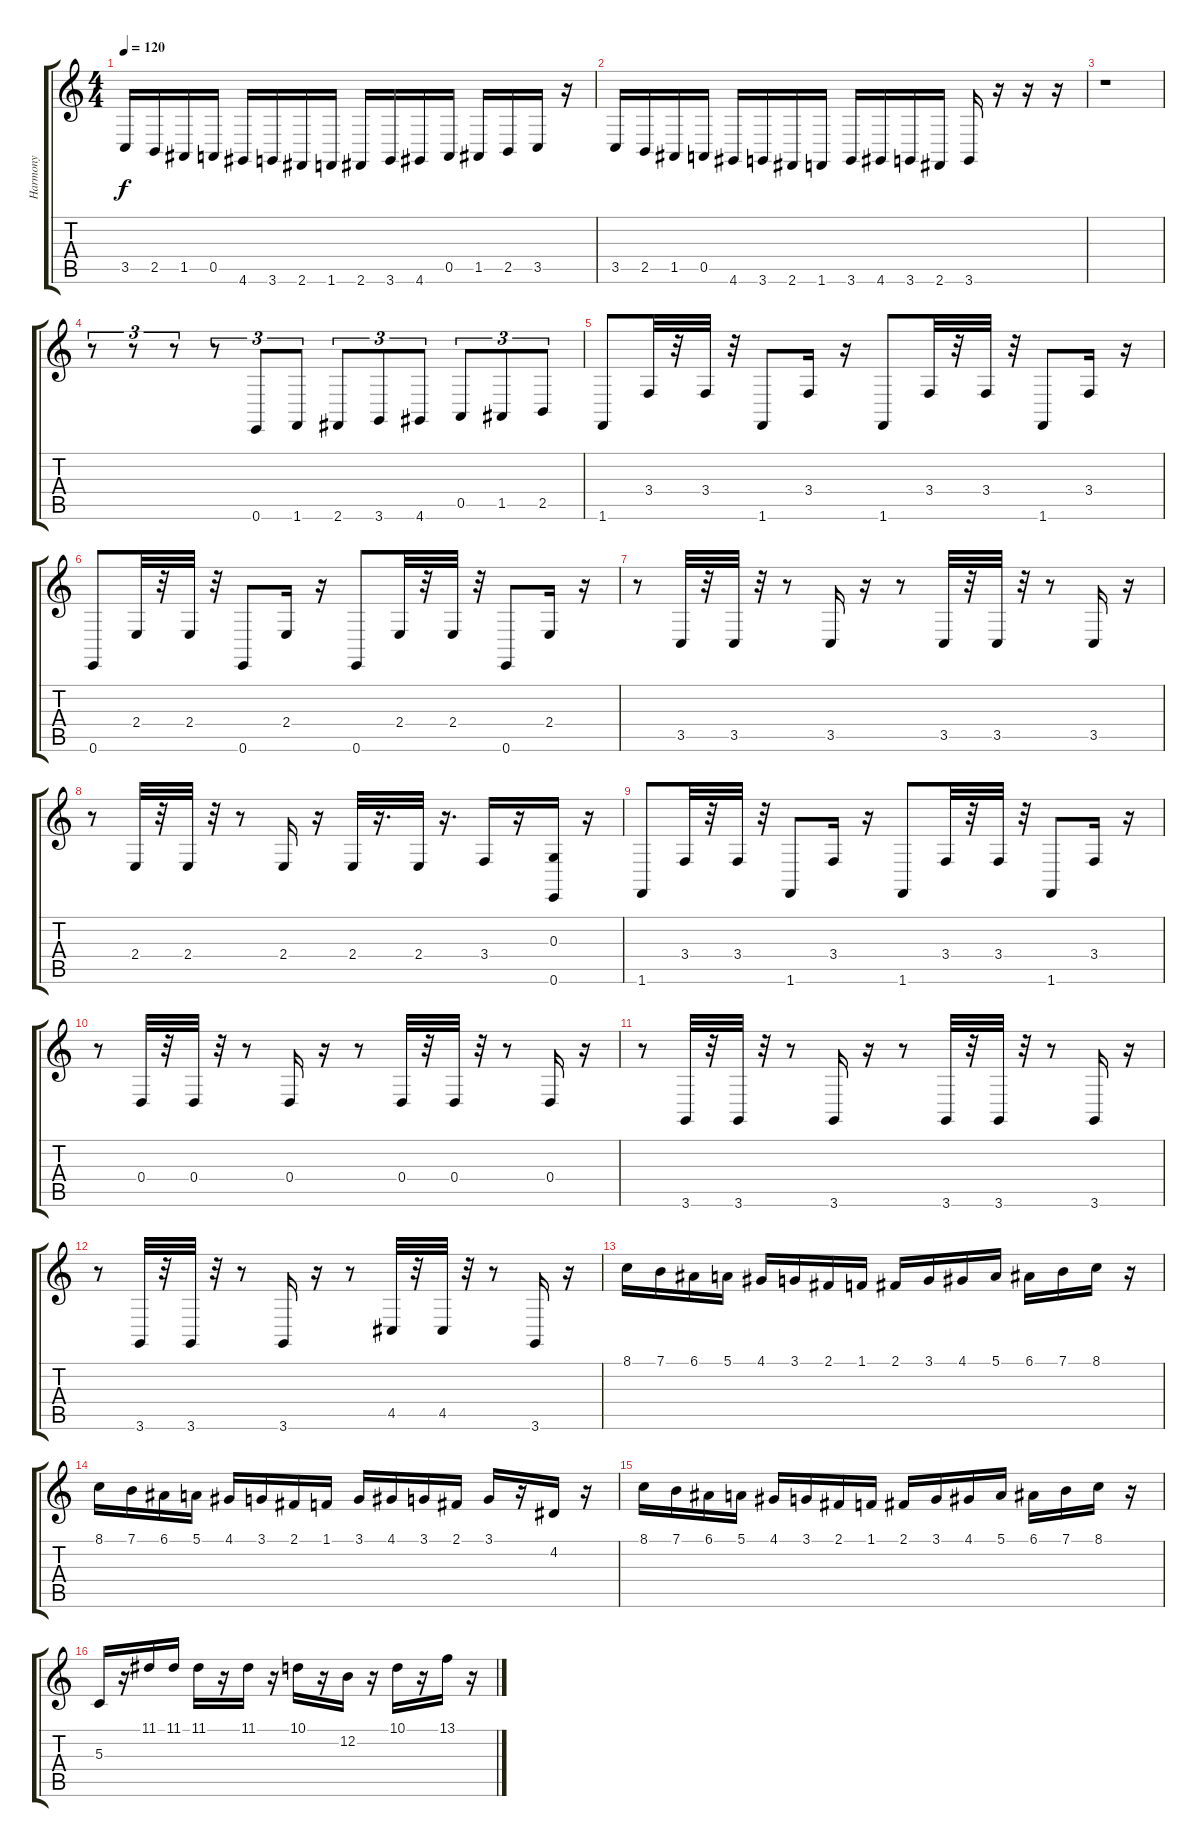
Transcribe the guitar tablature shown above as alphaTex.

\track ("Harmony" "Harmony") {instrument englishhorn}
\staff {score tabs}
\tuning (E4 B3 G3 D3 A2 E2) {hide}
\ts (4 4)
\tempo 120
\clef g2
\ks c
3.5.16{dy f} 2.5.16 1.5.16 0.5.16 4.6.16 3.6.16 2.6.16 1.6.16 2.6.16 3.6.16 4.6.16 0.5.16 1.5.16 2.5.16 3.5.16 r.16 |
3.5.16 2.5.16 1.5.16 0.5.16 4.6.16 3.6.16 2.6.16 1.6.16 3.6.16 4.6.16 3.6.16 2.6.16 3.6.16 r.16 r.16 r.16 |
r.1 |
r.8{tu (3 2)} r.8{tu (3 2)} r.8{tu (3 2)} r.8{tu (3 2)} 0.6.8{tu (3 2)} 1.6.8{tu (3 2)} 2.6.8{tu (3 2)} 3.6.8{tu (3 2)} 4.6.8{tu (3 2)} 0.5.8{tu (3 2)} 1.5.8{tu (3 2)} 2.5.8{tu (3 2)} |
1.6.8 3.4.32 r.32 3.4.32 r.32 1.6.8 3.4.16 r.16 1.6.8 3.4.32 r.32 3.4.32 r.32 1.6.8 3.4.16 r.16 |
0.6.8 2.4.32 r.32 2.4.32 r.32 0.6.8 2.4.16 r.16 0.6.8 2.4.32 r.32 2.4.32 r.32 0.6.8 2.4.16 r.16 |
r.8 3.5.32 r.32 3.5.32 r.32 r.8 3.5.16 r.16 r.8 3.5.32 r.32 3.5.32 r.32 r.8 3.5.16 r.16 |
r.8 2.4.32 r.32 2.4.32 r.32 r.8 2.4.16 r.16 2.4.32 r.16{d} 2.4.32 r.16{d} 3.4.16 r.16 (0.3 0.6).16 r.16 |
1.6.8 3.4.32 r.32 3.4.32 r.32 1.6.8 3.4.16 r.16 1.6.8 3.4.32 r.32 3.4.32 r.32 1.6.8 3.4.16 r.16 |
r.8 0.4.32 r.32 0.4.32 r.32 r.8 0.4.16 r.16 r.8 0.4.32 r.32 0.4.32 r.32 r.8 0.4.16 r.16 |
r.8 3.6.32 r.32 3.6.32 r.32 r.8 3.6.16 r.16 r.8 3.6.32 r.32 3.6.32 r.32 r.8 3.6.16 r.16 |
r.8 3.6.32 r.32 3.6.32 r.32 r.8 3.6.16 r.16 r.8 4.5.32 r.32 4.5.32 r.32 r.8 3.6.16 r.16 |
8.1.16 7.1.16 6.1.16 5.1.16 4.1.16 3.1.16 2.1.16 1.1.16 2.1.16 3.1.16 4.1.16 5.1.16 6.1.16 7.1.16 8.1.16 r.16 |
8.1.16 7.1.16 6.1.16 5.1.16 4.1.16 3.1.16 2.1.16 1.1.16 3.1.16 4.1.16 3.1.16 2.1.16 3.1.16 r.16 4.2.16 r.16 |
8.1.16 7.1.16 6.1.16 5.1.16 4.1.16 3.1.16 2.1.16 1.1.16 2.1.16 3.1.16 4.1.16 5.1.16 6.1.16 7.1.16 8.1.16 r.16 |
5.3.16 r.16 11.1.16 11.1.16 11.1.16 r.16 11.1.16 r.16 10.1.16 r.16 12.2.16 r.16 10.1.16 r.16 13.1.16 r.16
